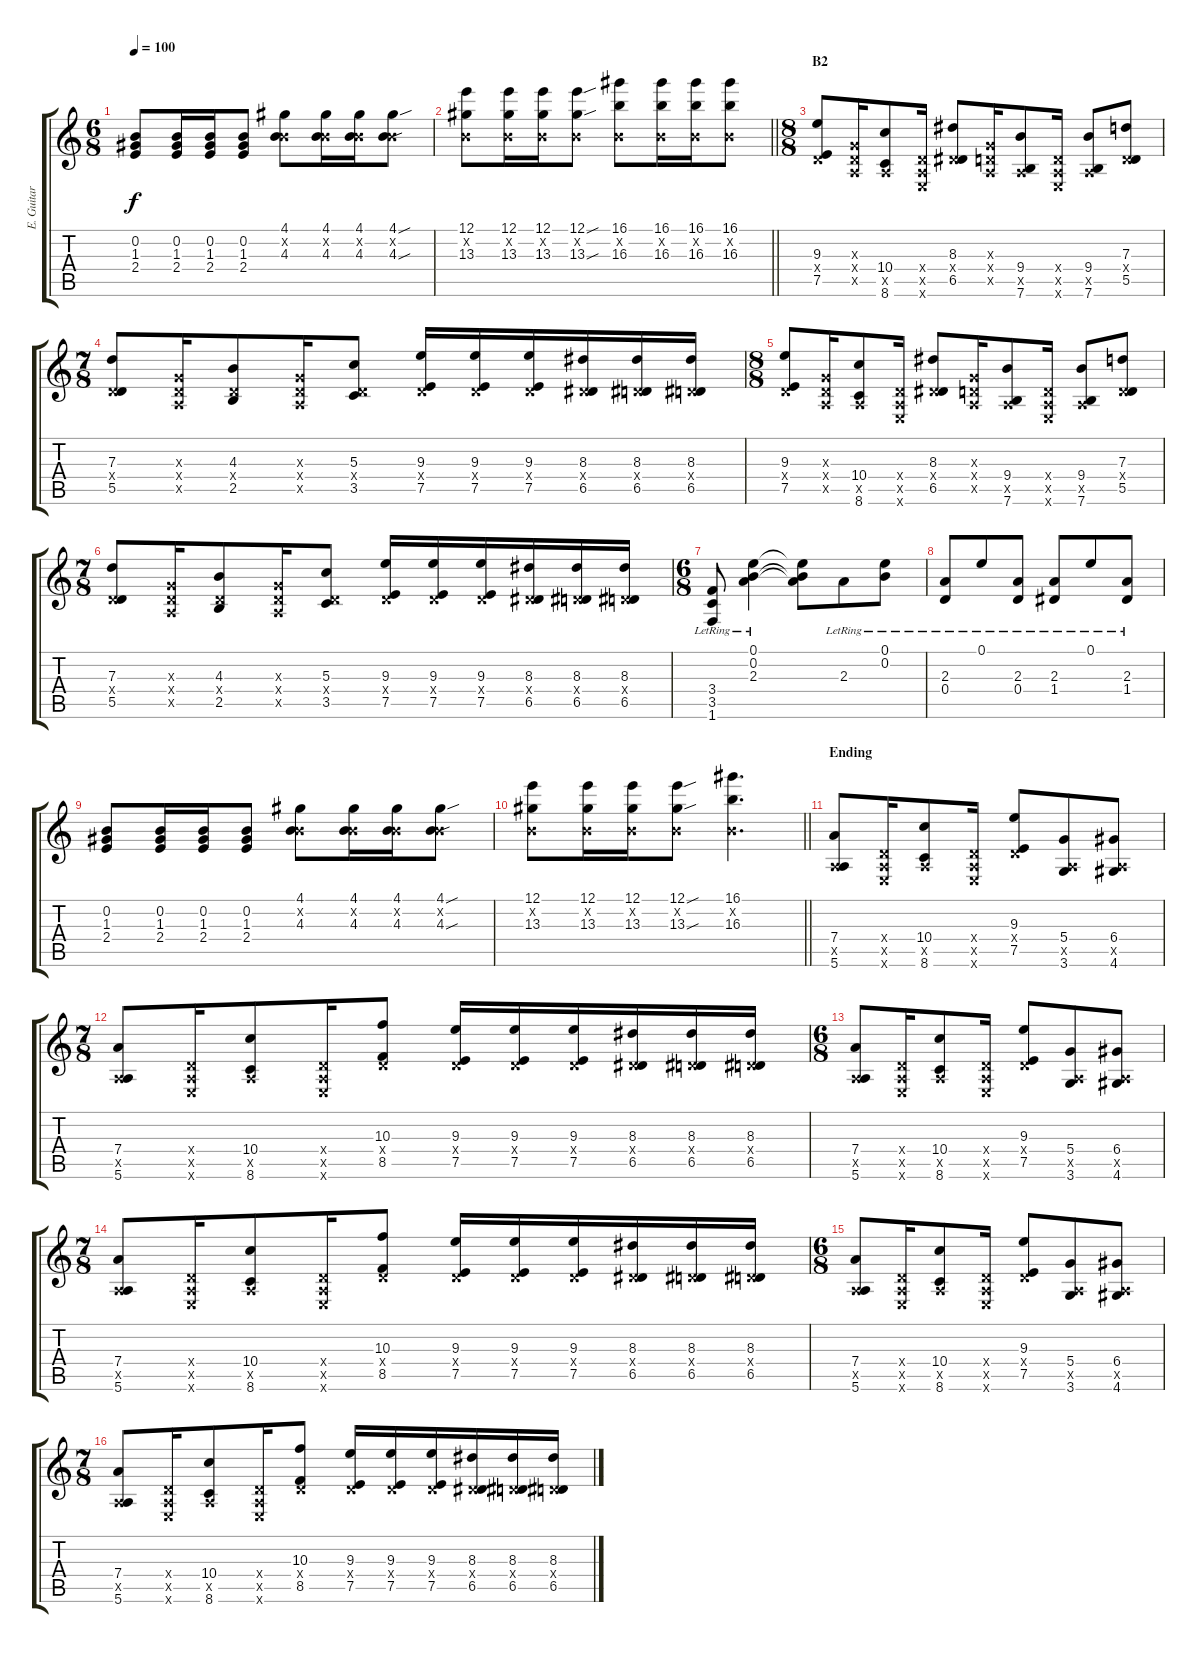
\track ("E. Guitar II" "E. Guitar ") {instrument overdrivenguitar}
\staff {score tabs}
\tuning (E4 B3 G3 D3 A2 E2) {hide}
\ts (6 8)
\tempo 100
\clef g2
\ks c
(0.2 1.3 2.4).8{dy f} (0.2 1.3 2.4).16 (0.2 1.3 2.4).16 (0.2 1.3 2.4).8 (4.1 0.2{x} 4.3).8 (4.1 0.2{x} 4.3).16 (4.1 0.2{x} 4.3).16 (4.1{sou} 0.2{x} 4.3{sou}).8 |
\barLineRight lightlight
(12.1 0.2{x} 13.3).8 (12.1 0.2{x} 13.3).16 (12.1 0.2{x} 13.3).16 (12.1{sou} 0.2{x} 13.3{sou}).8 (16.1 0.2{x} 16.3).8 (16.1 0.2{x} 16.3).16 (16.1 0.2{x} 16.3).16 (16.1 0.2{x} 16.3).8 |
\ts (8 8)
\section ("" "B2")
(9.3 0.4{x} 7.5).8 (0.3{x} 0.4{x} 0.5{x}).16 (10.4 0.5{x} 8.6).8 (0.4{x} 0.5{x} 0.6{x}).16 (8.3 0.4{x} 6.5).8 (0.3{x} 0.4{x} 0.5{x}).16 (9.4 0.5{x} 7.6).8 (0.4{x} 0.5{x} 0.6{x}).16 (9.4 0.5{x} 7.6).8 (7.3 0.4{x} 5.5).8 |
\ts (7 8)
(7.3 0.4{x} 5.5).8 (0.3{x} 0.4{x} 0.5{x}).16 (4.3 0.4{x} 2.5).8 (0.3{x} 0.4{x} 0.5{x}).16 (5.3 0.4{x} 3.5).8 (9.3 0.4{x} 7.5).16 (9.3 0.4{x} 7.5).16 (9.3 0.4{x} 7.5).16 (8.3 0.4{x} 6.5).16 (8.3 0.4{x} 6.5).16 (8.3 0.4{x} 6.5).16 |
\ts (8 8)
(9.3 0.4{x} 7.5).8 (0.3{x} 0.4{x} 0.5{x}).16 (10.4 0.5{x} 8.6).8 (0.4{x} 0.5{x} 0.6{x}).16 (8.3 0.4{x} 6.5).8 (0.3{x} 0.4{x} 0.5{x}).16 (9.4 0.5{x} 7.6).8 (0.4{x} 0.5{x} 0.6{x}).16 (9.4 0.5{x} 7.6).8 (7.3 0.4{x} 5.5).8 |
\ts (7 8)
(7.3 0.4{x} 5.5).8 (0.3{x} 0.4{x} 0.5{x}).16 (4.3 0.4{x} 2.5).8 (0.3{x} 0.4{x} 0.5{x}).16 (5.3 0.4{x} 3.5).8 (9.3 0.4{x} 7.5).16 (9.3 0.4{x} 7.5).16 (9.3 0.4{x} 7.5).16 (8.3 0.4{x} 6.5).16 (8.3 0.4{x} 6.5).16 (8.3 0.4{x} 6.5).16 |
\ts (6 8)
(3.4{lr} 3.5{lr} 1.6{lr}).8 (0.1{lr} 0.2{lr} 2.3{lr}).4 (0.1{t} 0.2{t} 2.3{t}).8 2.3{lr}.8 (0.1{lr} 0.2{lr}).8 |
(2.3{lr} 0.4{lr}).8 0.1{lr}.8 (2.3{lr} 0.4{lr}).8 (2.3{lr} 1.4{lr}).8 0.1{lr}.8 (2.3{lr} 1.4{lr}).8 |
(0.2 1.3 2.4).8 (0.2 1.3 2.4).16 (0.2 1.3 2.4).16 (0.2 1.3 2.4).8 (4.1 0.2{x} 4.3).8 (4.1 0.2{x} 4.3).16 (4.1 0.2{x} 4.3).16 (4.1{sou} 0.2{x} 4.3{sou}).8 |
\barLineRight lightlight
(12.1 0.2{x} 13.3).8 (12.1 0.2{x} 13.3).16 (12.1 0.2{x} 13.3).16 (12.1{sou} 0.2{x} 13.3{sou}).8 (16.1 0.2{x} 16.3).4{d} |
\section ("" "Ending")
(7.4 0.5{x} 5.6).8 (0.4{x} 0.5{x} 0.6{x}).16 (10.4 0.5{x} 8.6).8 (0.4{x} 0.5{x} 0.6{x}).16 (9.3 0.4{x} 7.5).8 (5.4 0.5{x} 3.6).8 (6.4 0.5{x} 4.6).8 |
\ts (7 8)
(7.4 0.5{x} 5.6).8 (0.4{x} 0.5{x} 0.6{x}).16 (10.4 0.5{x} 8.6).8 (0.4{x} 0.5{x} 0.6{x}).16 (10.3 0.4{x} 8.5).8 (9.3 0.4{x} 7.5).16 (9.3 0.4{x} 7.5).16 (9.3 0.4{x} 7.5).16 (8.3 0.4{x} 6.5).16 (8.3 0.4{x} 6.5).16 (8.3 0.4{x} 6.5).16 |
\ts (6 8)
(7.4 0.5{x} 5.6).8 (0.4{x} 0.5{x} 0.6{x}).16 (10.4 0.5{x} 8.6).8 (0.4{x} 0.5{x} 0.6{x}).16 (9.3 0.4{x} 7.5).8 (5.4 0.5{x} 3.6).8 (6.4 0.5{x} 4.6).8 |
\ts (7 8)
(7.4 0.5{x} 5.6).8 (0.4{x} 0.5{x} 0.6{x}).16 (10.4 0.5{x} 8.6).8 (0.4{x} 0.5{x} 0.6{x}).16 (10.3 0.4{x} 8.5).8 (9.3 0.4{x} 7.5).16 (9.3 0.4{x} 7.5).16 (9.3 0.4{x} 7.5).16 (8.3 0.4{x} 6.5).16 (8.3 0.4{x} 6.5).16 (8.3 0.4{x} 6.5).16 |
\ts (6 8)
(7.4 0.5{x} 5.6).8 (0.4{x} 0.5{x} 0.6{x}).16 (10.4 0.5{x} 8.6).8 (0.4{x} 0.5{x} 0.6{x}).16 (9.3 0.4{x} 7.5).8 (5.4 0.5{x} 3.6).8 (6.4 0.5{x} 4.6).8 |
\ts (7 8)
(7.4 0.5{x} 5.6).8 (0.4{x} 0.5{x} 0.6{x}).16 (10.4 0.5{x} 8.6).8 (0.4{x} 0.5{x} 0.6{x}).16 (10.3 0.4{x} 8.5).8 (9.3 0.4{x} 7.5).16 (9.3 0.4{x} 7.5).16 (9.3 0.4{x} 7.5).16 (8.3 0.4{x} 6.5).16 (8.3 0.4{x} 6.5).16 (8.3 0.4{x} 6.5).16
